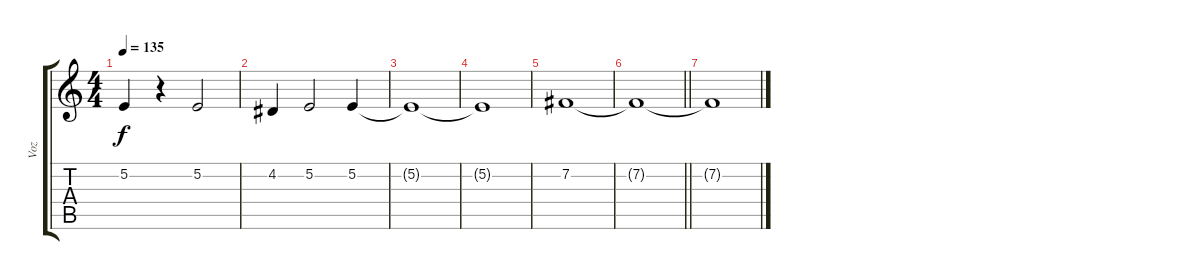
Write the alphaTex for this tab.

\track ("Voz" "Voz") {instrument flute}
\staff {score tabs}
\tuning (E4 B3 G3 D3 A2 E2) {hide}
\ts (4 4)
\tempo 135
\clef g2
\ks c
5.2{t}.4{dy f} r.4 5.2.2 |
4.2.4 5.2.2 5.2.4 |
5.2{t}.1 |
5.2{t}.1 |
7.2.1 |
\barLineRight lightlight
7.2{t}.1{volume 0} |
7.2{t}.1
